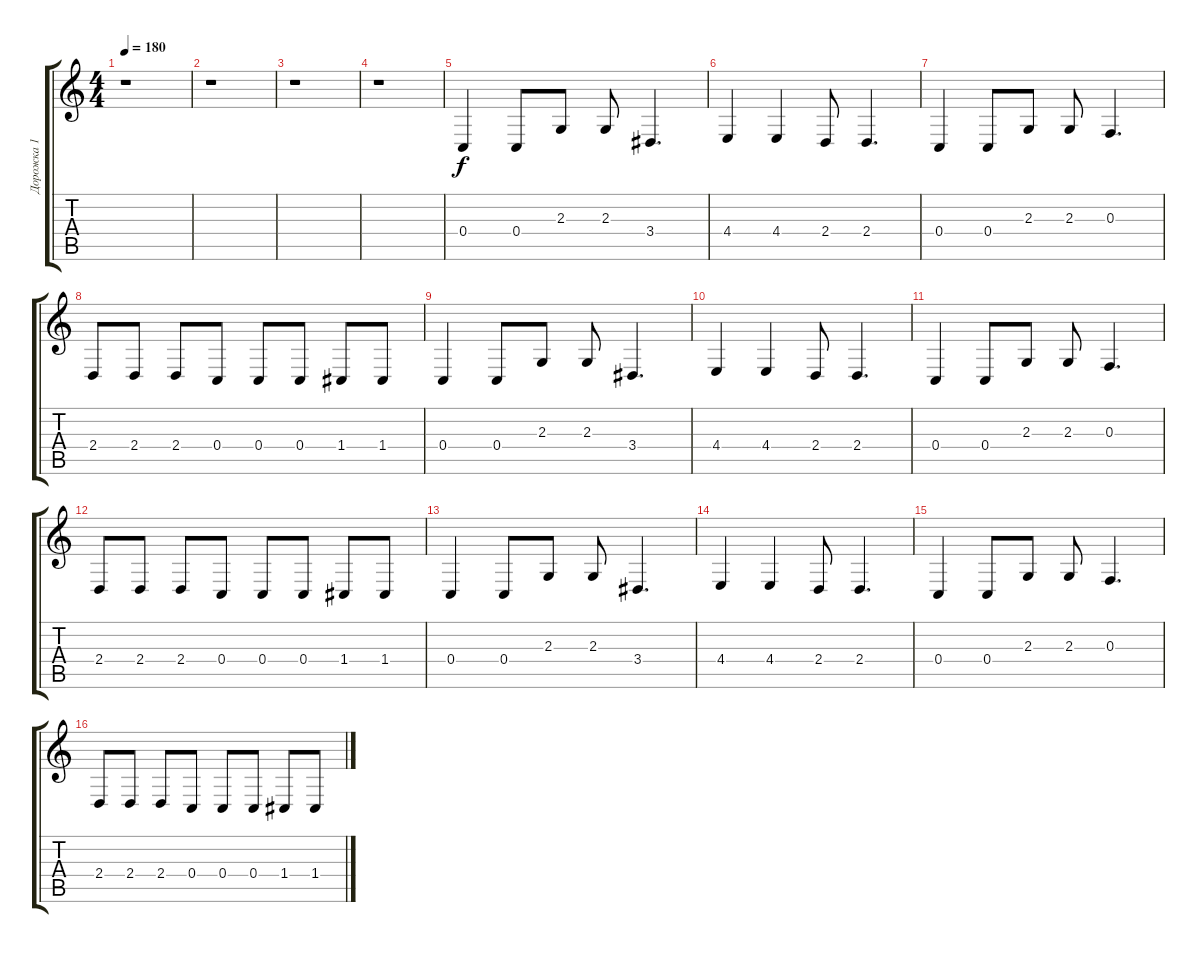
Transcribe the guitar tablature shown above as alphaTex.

\track ("Дорожка 1" "Дорожка 1") {instrument acousticgrandpiano}
\staff {score tabs}
\tuning (D4 A3 F3 C3 G2 C2) {hide}
\ts (4 4)
\tempo 180
\clef g2
\ks c
r.1{dy f} |
r.1 |
r.1 |
r.1 |
0.4.4 0.4.8 2.3.8 2.3.8 3.4.4{d} |
4.4.4 4.4.4 2.4.8 2.4.4{d} |
0.4.4 0.4.8 2.3.8 2.3.8 0.3.4{d} |
2.4.8 2.4.8 2.4.8 0.4.8 0.4.8 0.4.8 1.4.8 1.4.8 |
0.4.4 0.4.8 2.3.8 2.3.8 3.4.4{d} |
4.4.4 4.4.4 2.4.8 2.4.4{d} |
0.4.4 0.4.8 2.3.8 2.3.8 0.3.4{d} |
2.4.8 2.4.8 2.4.8 0.4.8 0.4.8 0.4.8 1.4.8 1.4.8 |
0.4.4 0.4.8 2.3.8 2.3.8 3.4.4{d} |
4.4.4 4.4.4 2.4.8 2.4.4{d} |
0.4.4 0.4.8 2.3.8 2.3.8 0.3.4{d} |
2.4.8 2.4.8 2.4.8 0.4.8 0.4.8 0.4.8 1.4.8 1.4.8
